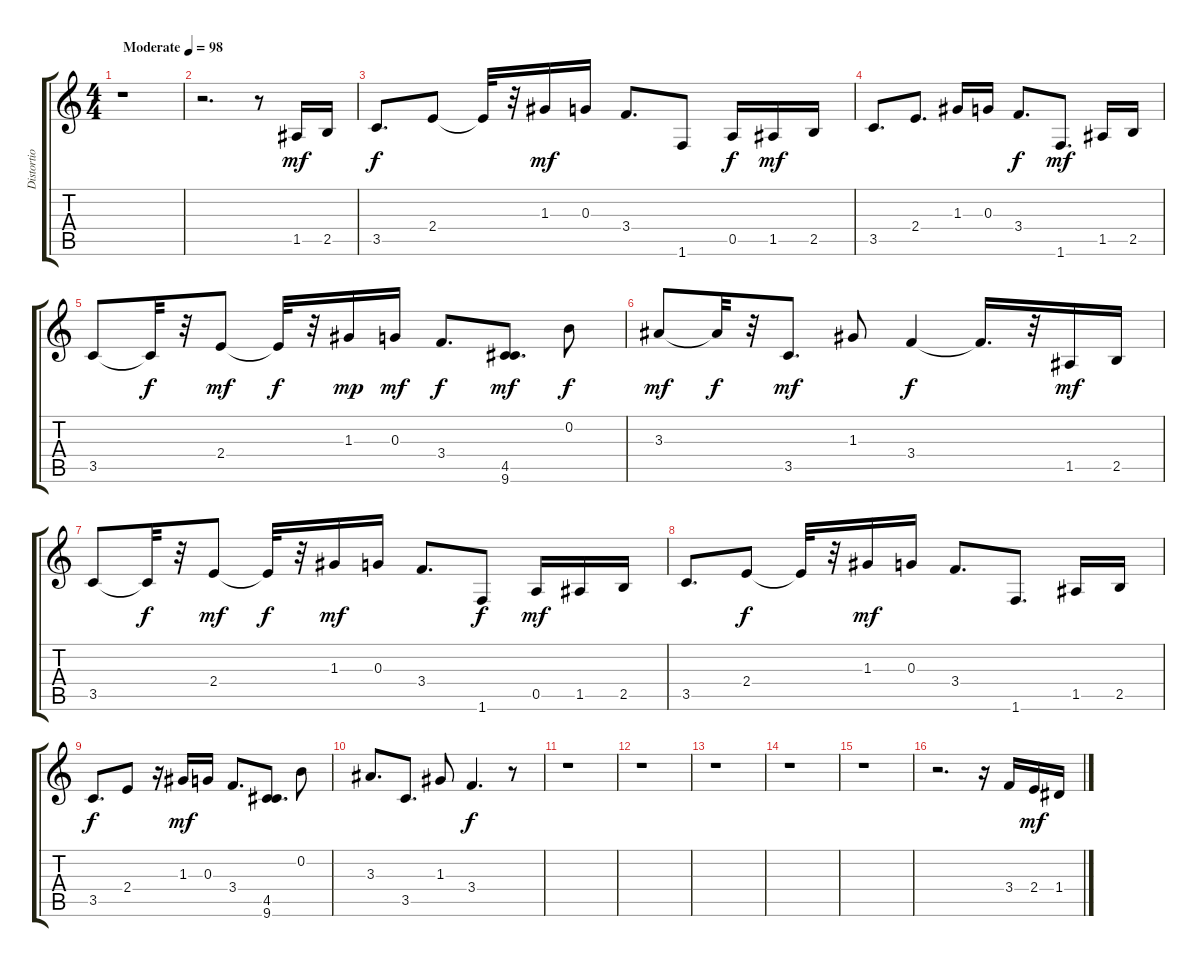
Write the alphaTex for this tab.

\track ("Distortio" "Distortio") {instrument overdrivenguitar}
\staff {score tabs}
\tuning (E4 B3 G3 D3 A2 E2) {hide}
\ts (4 4)
\tempo (98 "Moderate")
\clef g2
\ks c
r.1{dy mf instrument overdrivenguitar} |
r.2{d} r.8 1.5.16 2.5.16 |
3.5.8{d dy f} 2.4.8 2.4{t}.32 r.32 1.3.16{dy mf} 0.3.16 3.4.8{d} 1.6.8 0.5.16{dy f} 1.5.16{dy mf} 2.5.16 |
3.5.8{d} 2.4.8{d} 1.3.16 0.3.16 3.4.8{d dy f} 1.6.8{d dy mf} 1.5.16 2.5.16 |
3.5.8 3.5{t}.32{dy f} r.32 2.4.8{dy mf} 2.4{t}.32{dy f} r.32 1.3.16{dy mp} 0.3.16{dy mf} 3.4.8{d dy f} (4.5 9.6).8{d dy mf} 0.2.8{dy f} |
3.3.8{dy mf} 3.3{t}.32{dy f} r.32 3.5.8{d dy mf} 1.3.8 3.4.4{dy f} 3.4{t}.16{d} r.32 1.5.16{dy mf} 2.5.16 |
3.5.8 3.5{t}.32{dy f} r.32 2.4.8{dy mf} 2.4{t}.32{dy f} r.32 1.3.16{dy mf} 0.3.16 3.4.8{d} 1.6.8{dy f} 0.5.16{dy mf} 1.5.16 2.5.16 |
3.5.8{d} 2.4.8{dy f} 2.4{t}.32 r.32 1.3.16{dy mf} 0.3.16 3.4.8{d} 1.6.8{d} 1.5.16 2.5.16 |
3.5.8{d dy f} 2.4.8 r.16 1.3.16{dy mf} 0.3.16 3.4.8{d} (4.5 9.6).8{d} 0.2.8 |
3.3.8{d} 3.5.8{d} 1.3.8 3.4.4{d dy f} r.8 |
r.1 |
r.1 |
r.1 |
r.1 |
r.1 |
r.2{d} r.16 3.4.16 2.4.16{dy mf} 1.4.16
